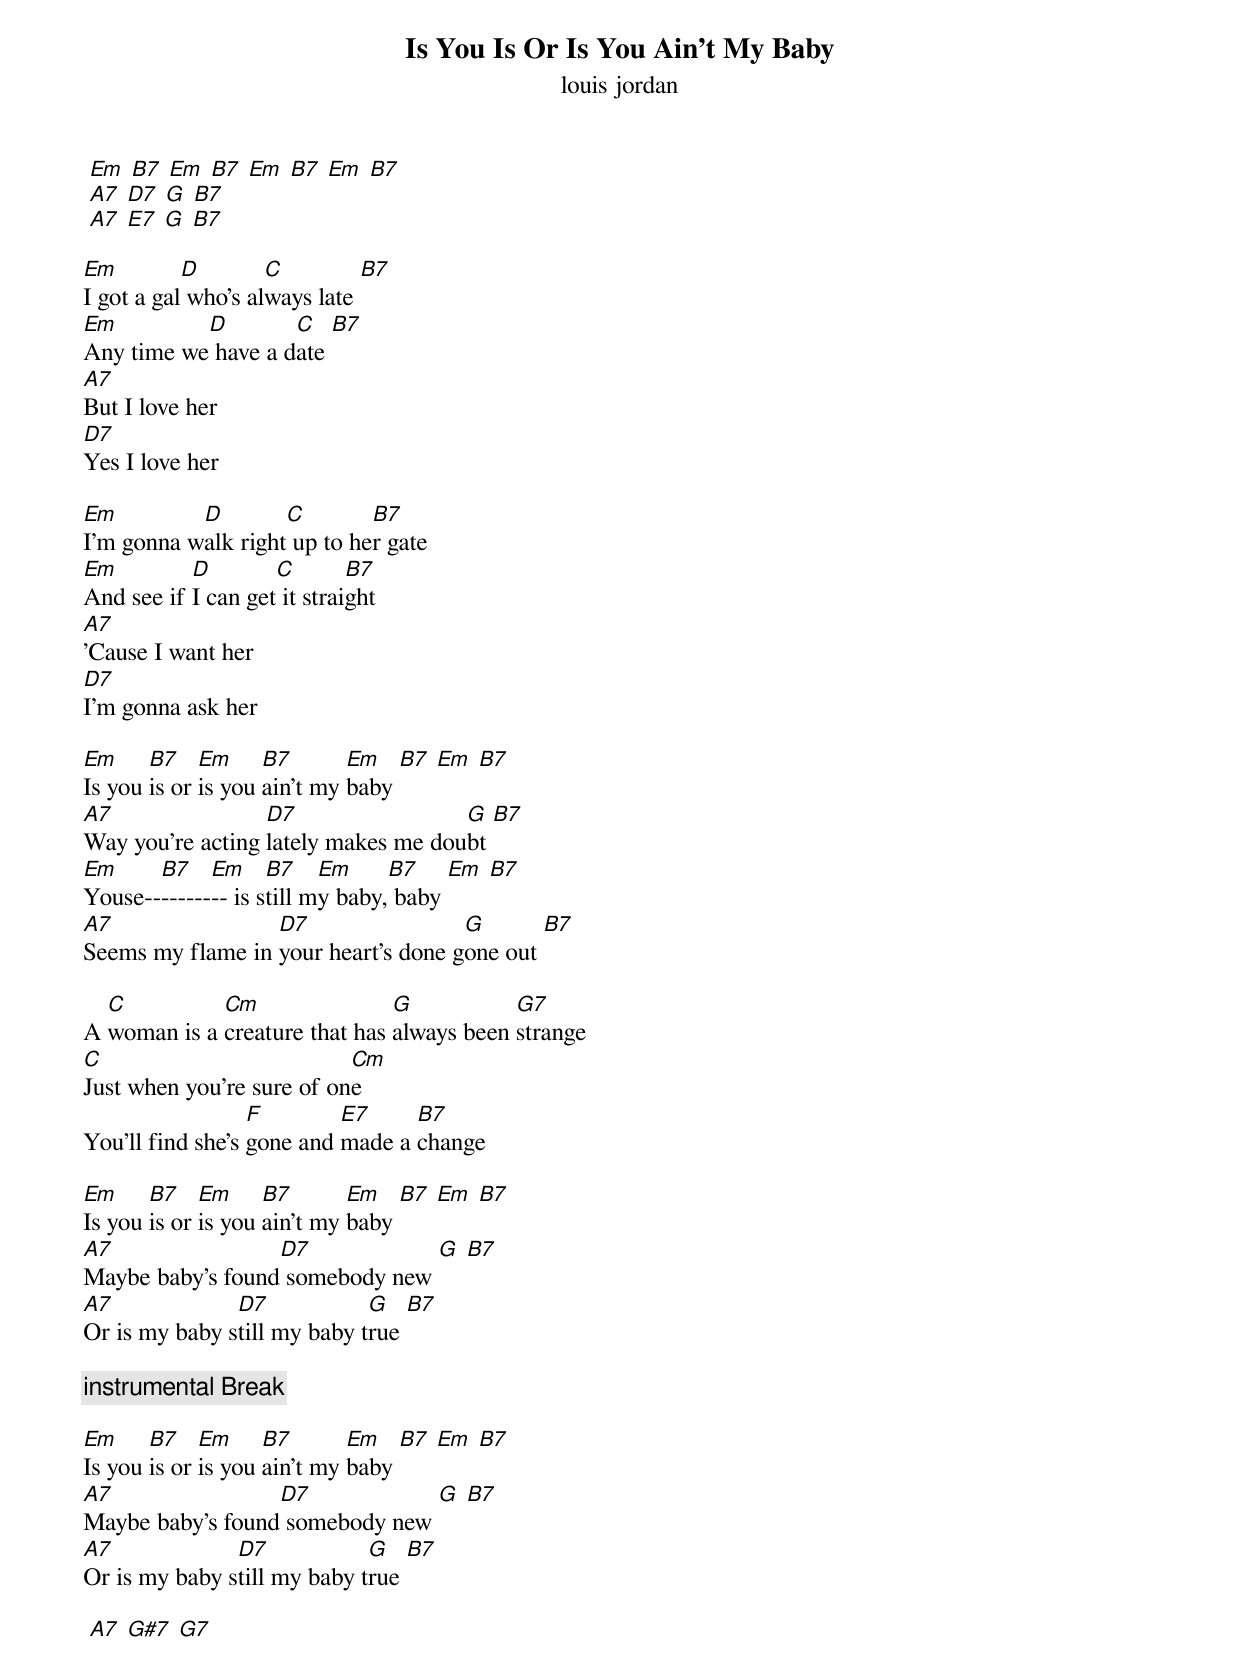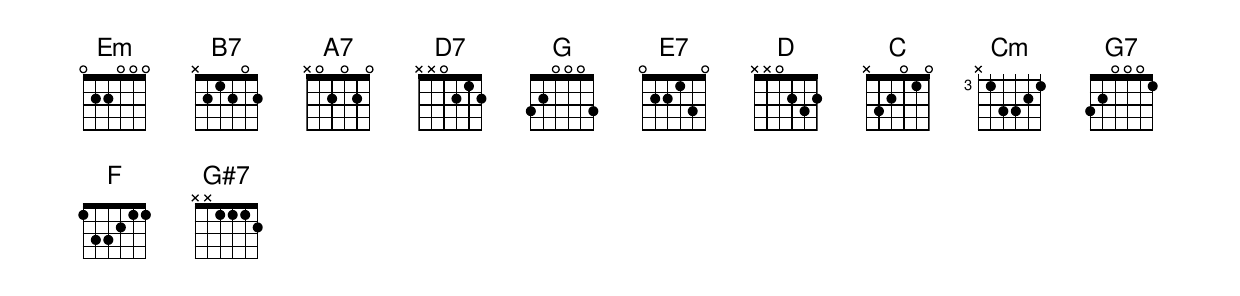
{title: Is You Is Or Is You Ain’t My Baby}
{subtitle: louis jordan}

 [Em] [B7] [Em] [B7] [Em] [B7] [Em] [B7]
 [A7] [D7] [G] [B7]
 [A7] [E7] [G] [B7]

[Em]I got a gal[D] who's al[C]ways late [B7]
[Em]Any time we[D] have a d[C]ate [B7]
[A7]But I love her
[D7]Yes I love her

[Em]I'm gonna w[D]alk right[C] up to he[B7]r gate
[Em]And see if [D]I can get[C] it strai[B7]ght
[A7]'Cause I want her
[D7]I'm gonna ask her

[Em]Is you [B7]is or [Em]is you [B7]ain't my [Em]baby [B7] [Em] [B7]
[A7]Way you're acting [D7]lately makes me dou[G]bt [B7]
[Em]Youse--[B7]------[Em]-- is s[B7]till m[Em]y baby,[B7] baby [Em] [B7]
[A7]Seems my flame in [D7]your heart's done g[G]one out [B7]

A [C]woman is a [Cm]creature that has [G]always been [G7]strange
[C]Just when you're sure of on[Cm]e
You'll find she's [F]gone and [E7]made a [B7]change

[Em]Is you [B7]is or [Em]is you [B7]ain't my [Em]baby [B7] [Em] [B7]
[A7]Maybe baby's found[D7] somebody new [G] [B7]
[A7]Or is my baby s[D7]till my baby t[G]rue [B7]

{c:instrumental Break}

[Em]Is you [B7]is or [Em]is you [B7]ain't my [Em]baby [B7] [Em] [B7]
[A7]Maybe baby's found[D7] somebody new [G] [B7]
[A7]Or is my baby s[D7]till my baby t[G]rue [B7]

 [A7] [G#7] [G7]

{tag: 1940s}
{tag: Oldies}
